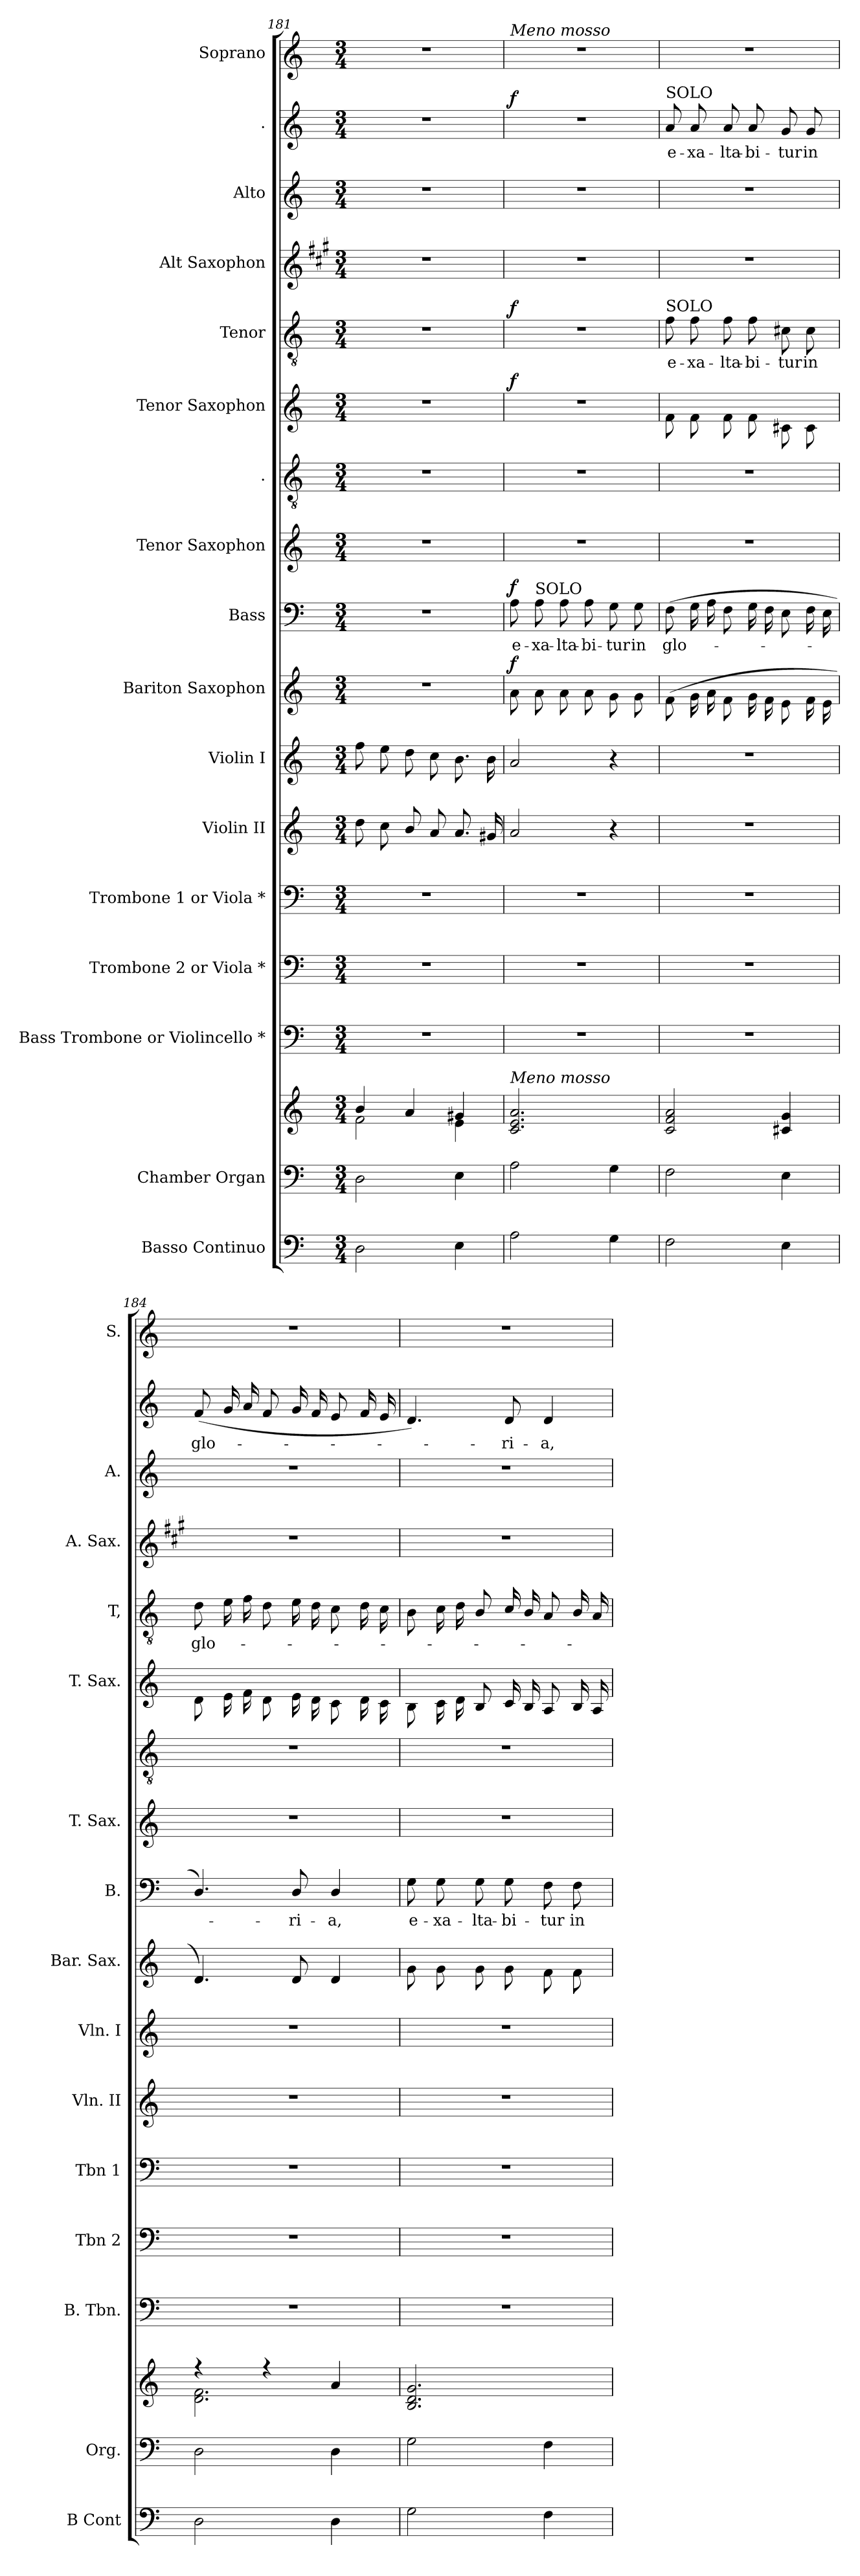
**kern	**kern	**kern	**kern	**kern	**kern	**kern	**kern	**kern	**dynam	**kern	**text	**dynam	**kern	**kern	**kern	**dynam	**kern	**text	**dynam	**kern	**kern	**kern	**text	**dynam	**kern
*part17	*part16	*part16	*part15	*part14	*part13	*part12	*part11	*part10	*part10	*part9	*part9	*part9	*part8	*part7	*part6	*part6	*part5	*part5	*part5	*part4	*part3	*part2	*part2	*part2	*part1
*staff18	*staff17	*staff16	*staff15	*staff14	*staff13	*staff12	*staff11	*staff10	*staff10	*staff9	*staff9	*staff9	*staff8	*staff7	*staff6	*staff6	*staff5	*staff5	*staff5	*staff4	*staff3	*staff2	*staff2	*staff2	*staff1
*I"Basso  Continuo	*I"Chamber  Organ	*	*I"Bass Trombone or Violincello *	*I"Trombone 2 or Viola *	*I"Trombone 1 or Viola *	*I"Violin II	*I"Violin I	*I"Bariton Saxophon	*	*I"Bass	*	*	*I"Tenor Saxophon	*I".	*I"Tenor Saxophon	*	*I"Tenor	*	*	*I"Alt Saxophon	*I"Alto	*I".	*	*	*I"Soprano
*I'B Cont	*I'Org.	*	*I'B. Tbn.	*I'Tbn 2	*I'Tbn 1	*I'Vln. II	*I'Vln. I	*I'Bar. Sax.	*	*I'B.	*	*	*I'T. Sax.	*	*I'T. Sax.	*	*I'T,	*	*	*I'A. Sax.	*I'A.	*	*	*	*I'S.
*clefF4	*clefF4	*clefG2	*clefF4	*clefF4	*clefF4	*clefG2	*clefG2	*clefG2	*	*clefF4	*	*	*clefG2	*clefGv2	*clefG2	*	*clefGv2	*	*	*clefG2	*clefG2	*clefG2	*	*	*clefG2
*ITrd7c12	*	*	*	*	*	*	*	*ITrd12c21	*	*	*	*	*ITrd8c14	*ITrd7c12	*ITrd8c14	*	*ITrd7c12	*	*	*ITrd5c9	*	*	*	*	*
*k[]	*k[]	*k[]	*k[]	*k[]	*k[]	*k[]	*k[]	*k[]	*	*k[]	*	*	*k[]	*k[]	*k[]	*	*k[]	*	*	*k[]	*k[]	*k[]	*	*	*k[]
*M3/4	*M3/4	*M3/4	*M3/4	*M3/4	*M3/4	*M3/4	*M3/4	*M3/4	*	*M3/4	*	*	*M3/4	*M3/4	*M3/4	*	*M3/4	*	*	*M3/4	*M3/4	*M3/4	*	*	*M3/4
=181	=181	=181	=181	=181	=181	=181	=181	=181	=181	=181	=181	=181	=181	=181	=181	=181	=181	=181	=181	=181	=181	=181	=181	=181	=181
*	*	*^	*	*	*	*	*	*	*	*	*	*	*	*	*	*	*	*	*	*	*	*	*	*	*
2DD\	2D\	4b/	2f\	2.r	2.r	2.r	8dd\	8ff\	2.r	.	2.r	.	.	2.r	2.r	2.r	.	2.r	.	.	2.r	2.r	2.r	.	.	2.r
.	.	.	.	.	.	.	8cc\	8ee\	.	.	.	.	.	.	.	.	.	.	.	.	.	.	.	.	.	.
.	.	4a/	.	.	.	.	8b/	8dd\	.	.	.	.	.	.	.	.	.	.	.	.	.	.	.	.	.	.
.	.	.	.	.	.	.	8a/	8cc\	.	.	.	.	.	.	.	.	.	.	.	.	.	.	.	.	.	.
4EE\	4E\	4g#X/	4e\	.	.	.	8.a/	8.b\	.	.	.	.	.	.	.	.	.	.	.	.	.	.	.	.	.	.
.	.	.	.	.	.	.	16g#X/	16b\	.	.	.	.	.	.	.	.	.	.	.	.	.	.	.	.	.	.
*	*	*v	*v	*	*	*	*	*	*	*	*	*	*	*	*	*	*	*	*	*	*	*	*	*	*	*
!!LO:PB:g=z
=182	=182	=182	=182	=182	=182	=182	=182	=182	=182	=182	=182	=182	=182	=182	=182	=182	=182	=182	=182	=182	=182	=182	=182	=182	=182
*	*	*	*	*	*	*	*	*	*	*	*	*	*	*	*	*	*	*	*	*	*	*	*	*	*MM76
!	!	!	!	!	!	!	!	!	!	!	!	!	!	!	!	!	!	!	!	!	!	!	!	!	!LO:TX:a:i:t=Meno mosso
!	!	!LO:TX:a:i:t=Meno mosso	!	!	!	!	!	!	!	!	!	!	!	!	!	!	!	!	!	!	!	!	!	!	!
!	!	!	!	!	!	!	!	!	!LO:DY:a	!	!LO:LY:b	!LO:DY:a	!	!	!	!LO:DY:a	!	!	!LO:DY:a	!	!	!	!	!LO:DY:a	!
2AA\	2A\	2.c/ 2.e/ 2.a/	2.r	2.r	2.r	2a/	2a/	8A\	f	8A\	e-	f	2.r	2.r	2.r	f	2.r	.	f	2.r	2.r	2.r	.	f	2.r
!	!	!	!	!	!	!	!	!	!	!LO:TX:a:t=SOLO	!	!	!	!	!	!	!	!	!	!	!	!	!	!	!
!	!	!	!	!	!	!	!	!	!	!	!LO:LY:b	!	!	!	!	!	!	!	!	!	!	!	!	!	!
.	.	.	.	.	.	.	.	8A\	.	8A\	-xa-	.	.	.	.	.	.	.	.	.	.	.	.	.	.
!	!	!	!	!	!	!	!	!	!	!	!LO:LY:b	!	!	!	!	!	!	!	!	!	!	!	!	!	!
.	.	.	.	.	.	.	.	8A\	.	8A\	-lta-	.	.	.	.	.	.	.	.	.	.	.	.	.	.
!	!	!	!	!	!	!	!	!	!	!	!LO:LY:b	!	!	!	!	!	!	!	!	!	!	!	!	!	!
.	.	.	.	.	.	.	.	8A\	.	8A\	-bi-	.	.	.	.	.	.	.	.	.	.	.	.	.	.
!	!	!	!	!	!	!	!	!	!	!	!LO:LY:b	!	!	!	!	!	!	!	!	!	!	!	!	!	!
4GG\	4G\	.	.	.	.	4r	4r	8G\	.	8G\	-tur	.	.	.	.	.	.	.	.	.	.	.	.	.	.
!	!	!	!	!	!	!	!	!	!	!	!LO:LY:b	!	!	!	!	!	!	!	!	!	!	!	!	!	!
.	.	.	.	.	.	.	.	8G\	.	8G\	in	.	.	.	.	.	.	.	.	.	.	.	.	.	.
=183	=183	=183	=183	=183	=183	=183	=183	=183	=183	=183	=183	=183	=183	=183	=183	=183	=183	=183	=183	=183	=183	=183	=183	=183	=183
!	!	!	!	!	!	!	!	!	!	!	!	!	!	!	!	!	!	!	!	!	!	!LO:TX:a:t=SOLO	!	!	!
!	!	!	!	!	!	!	!	!	!	!	!	!	!	!	!	!	!LO:TX:a:t=SOLO	!	!	!	!	!	!	!	!
!	!	!	!	!	!	!	!	!	!	!	!LO:LY:b	!	!	!	!	!	!	!LO:LY:b	!	!	!	!	!LO:LY:b	!	!
2FF\	2F\	2c/ 2f/ 2a/	2.r	2.r	2.r	2.r	2.r	(8F\	.	(8F\	glo-	.	2.r	2.r	8F\	.	8F\	e-	.	2.r	2.r	8a/	e-	.	2.r
!	!	!	!	!	!	!	!	!	!	!	!	!	!	!	!	!	!	!LO:LY:b	!	!	!	!	!LO:LY:b	!	!
.	.	.	.	.	.	.	.	16G\	.	16G\	.	.	.	.	8F\	.	8F\	-xa-	.	.	.	8a/	-xa-	.	.
.	.	.	.	.	.	.	.	16A\	.	16A\	.	.	.	.	.	.	.	.	.	.	.	.	.	.	.
!	!	!	!	!	!	!	!	!	!	!	!	!	!	!	!	!	!	!LO:LY:b	!	!	!	!	!LO:LY:b	!	!
.	.	.	.	.	.	.	.	8F\	.	8F\	.	.	.	.	8F\	.	8F\	-lta-	.	.	.	8a/	-lta-	.	.
!	!	!	!	!	!	!	!	!	!	!	!	!	!	!	!	!	!	!LO:LY:b	!	!	!	!	!LO:LY:b	!	!
.	.	.	.	.	.	.	.	16G\	.	16G\	.	.	.	.	8F\	.	8F\	-bi-	.	.	.	8a/	-bi-	.	.
.	.	.	.	.	.	.	.	16F\	.	16F\	.	.	.	.	.	.	.	.	.	.	.	.	.	.	.
!	!	!	!	!	!	!	!	!	!	!	!	!	!	!	!	!	!	!LO:LY:b	!	!	!	!	!LO:LY:b	!	!
4EE\	4E\	4c#X/ 4g/	.	.	.	.	.	8E\	.	8E\	.	.	.	.	8C#X\	.	8C#X\	-tur	.	.	.	8g/	-tur	.	.
!	!	!	!	!	!	!	!	!	!	!	!	!	!	!	!	!	!	!LO:LY:b	!	!	!	!	!LO:LY:b	!	!
.	.	.	.	.	.	.	.	16F\	.	16F\	.	.	.	.	8C#\	.	8C#\	in	.	.	.	8g/	in	.	.
.	.	.	.	.	.	.	.	16E\	.	16E\	.	.	.	.	.	.	.	.	.	.	.	.	.	.	.
=184	=184	=184	=184	=184	=184	=184	=184	=184	=184	=184	=184	=184	=184	=184	=184	=184	=184	=184	=184	=184	=184	=184	=184	=184	=184
*	*	*^	*	*	*	*	*	*	*	*	*	*	*	*	*	*	*	*	*	*	*	*	*	*	*
!	!	!	!	!	!	!	!	!	!	!	!	!	!	!	!	!	!	!	!LO:LY:b	!	!	!	!	!LO:LY:b	!	!
2DD\	2D\	4r	2.d\ 2.f\	2.r	2.r	2.r	2.r	2.r	4.D/)	.	4.D/)	.	.	2.r	2.r	8D\	.	8D\	glo-	.	2.r	2.r	(8f/	glo-	.	2.r
.	.	.	.	.	.	.	.	.	.	.	.	.	.	.	.	16E\	.	16E\	.	.	.	.	16g/	.	.	.
.	.	.	.	.	.	.	.	.	.	.	.	.	.	.	.	16F\	.	16F\	.	.	.	.	16a/	.	.	.
.	.	4r	.	.	.	.	.	.	.	.	.	.	.	.	.	8D\	.	8D\	.	.	.	.	8f/	.	.	.
!	!	!	!	!	!	!	!	!	!	!	!	!LO:LY:b	!	!	!	!	!	!	!	!	!	!	!	!	!	!
.	.	.	.	.	.	.	.	.	8D/	.	8D/	-ri-	.	.	.	16E\	.	16E\	.	.	.	.	16g/	.	.	.
.	.	.	.	.	.	.	.	.	.	.	.	.	.	.	.	16D\	.	16D\	.	.	.	.	16f/	.	.	.
!	!	!	!	!	!	!	!	!	!	!	!	!LO:LY:b	!	!	!	!	!	!	!	!	!	!	!	!	!	!
4DD\	4D\	4a/	.	.	.	.	.	.	4D/	.	4D/	-a,	.	.	.	8C\	.	8C\	.	.	.	.	8e/	.	.	.
.	.	.	.	.	.	.	.	.	.	.	.	.	.	.	.	16D\	.	16D\	.	.	.	.	16f/	.	.	.
.	.	.	.	.	.	.	.	.	.	.	.	.	.	.	.	16C\	.	16C\	.	.	.	.	16e/	.	.	.
*	*	*v	*v	*	*	*	*	*	*	*	*	*	*	*	*	*	*	*	*	*	*	*	*	*	*	*
=185	=185	=185	=185	=185	=185	=185	=185	=185	=185	=185	=185	=185	=185	=185	=185	=185	=185	=185	=185	=185	=185	=185	=185	=185	=185
!	!	!	!	!	!	!	!	!	!	!	!LO:LY:b	!	!	!	!	!	!	!	!	!	!	!	!	!	!
2GG\	2G\	2.B/ 2.d/ 2.g/	2.r	2.r	2.r	2.r	2.r	8G\	.	8G\	e-	.	2.r	2.r	8BB\	.	8BB\	.	.	2.r	2.r	4.d/)	.	.	2.r
!	!	!	!	!	!	!	!	!	!	!	!LO:LY:b	!	!	!	!	!	!	!	!	!	!	!	!	!	!
.	.	.	.	.	.	.	.	8G\	.	8G\	-xa-	.	.	.	16C\	.	16C\	.	.	.	.	.	.	.	.
.	.	.	.	.	.	.	.	.	.	.	.	.	.	.	16D\	.	16D\	.	.	.	.	.	.	.	.
!	!	!	!	!	!	!	!	!	!	!	!LO:LY:b	!	!	!	!	!	!	!	!	!	!	!	!	!	!
.	.	.	.	.	.	.	.	8G\	.	8G\	-lta-	.	.	.	8BB/	.	8BB/	.	.	.	.	.	.	.	.
!	!	!	!	!	!	!	!	!	!	!	!LO:LY:b	!	!	!	!	!	!	!	!	!	!	!	!LO:LY:b	!	!
.	.	.	.	.	.	.	.	8G\	.	8G\	-bi-	.	.	.	16C/	.	16C/	.	.	.	.	8d/	-ri-	.	.
.	.	.	.	.	.	.	.	.	.	.	.	.	.	.	16BB/	.	16BB/	.	.	.	.	.	.	.	.
!	!	!	!	!	!	!	!	!	!	!	!LO:LY:b	!	!	!	!	!	!	!	!	!	!	!	!LO:LY:b	!	!
4FF\	4F\	.	.	.	.	.	.	8F\	.	8F\	-tur	.	.	.	8AA/	.	8AA/	.	.	.	.	4d/	-a,	.	.
!	!	!	!	!	!	!	!	!	!	!	!LO:LY:b	!	!	!	!	!	!	!	!	!	!	!	!	!	!
.	.	.	.	.	.	.	.	8F\	.	8F\	in	.	.	.	16BB/	.	16BB/	.	.	.	.	.	.	.	.
.	.	.	.	.	.	.	.	.	.	.	.	.	.	.	16AA/	.	16AA/	.	.	.	.	.	.	.	.
=	=	=	=	=	=	=	=	=	=	=	=	=	=	=	=	=	=	=	=	=	=	=	=	=	=
*-	*-	*-	*-	*-	*-	*-	*-	*-	*-	*-	*-	*-	*-	*-	*-	*-	*-	*-	*-	*-	*-	*-	*-	*-	*-
